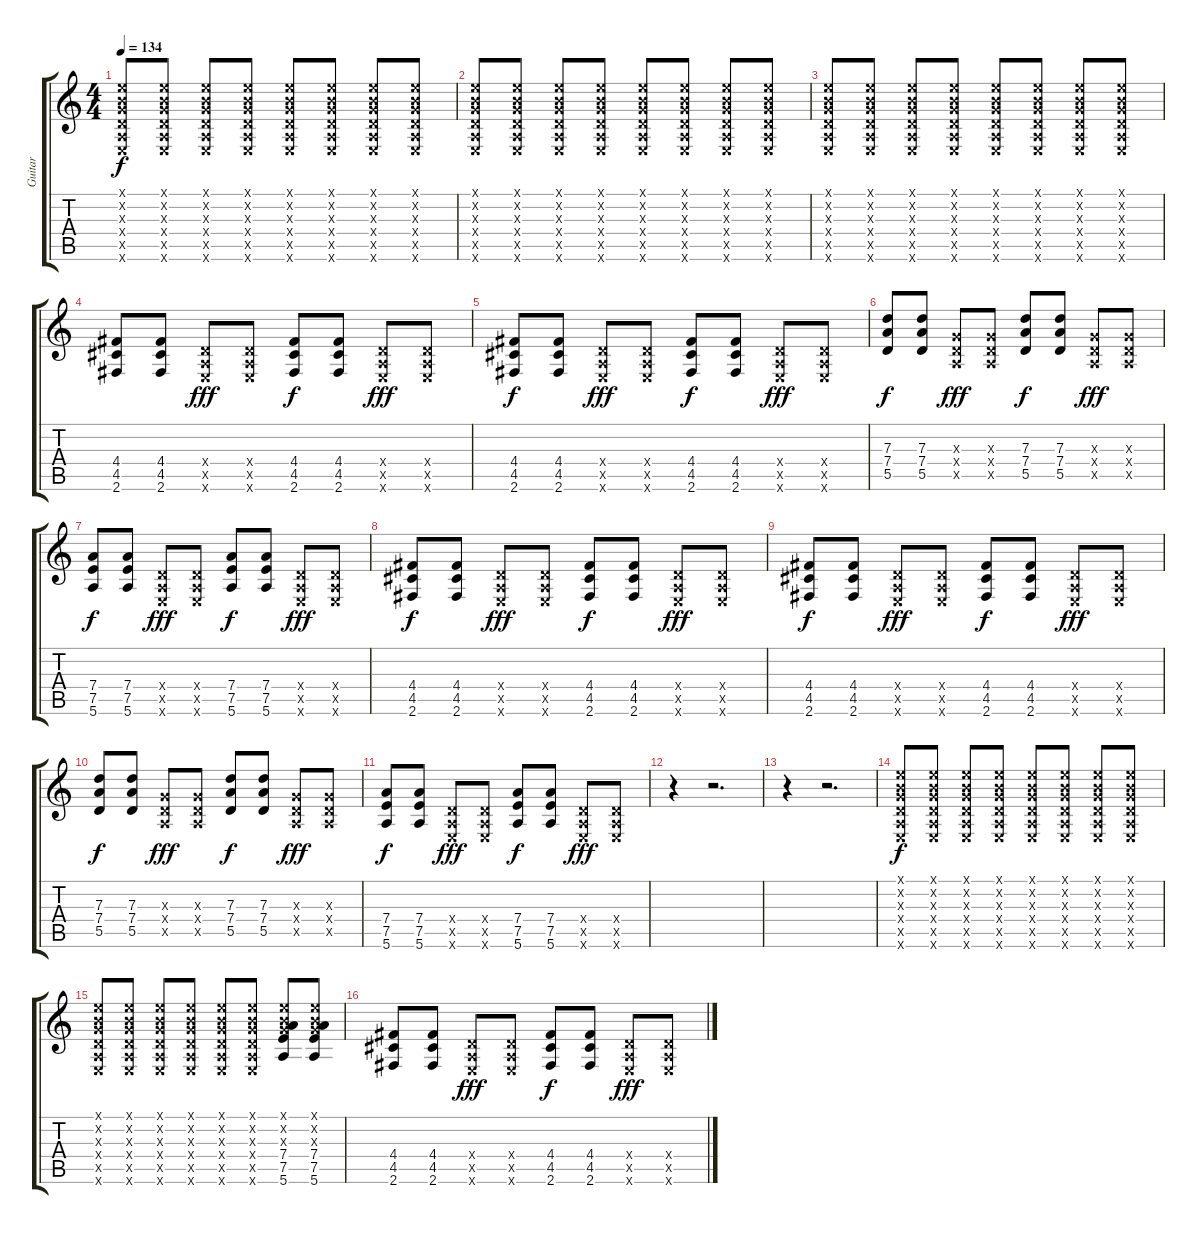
\track ("Guitar" "Guitar") {instrument distortionguitar}
\staff {score tabs}
\tuning (E4 B3 G3 D3 A2 E2) {hide}
\ts (4 4)
\tempo 134
\clef g2
\ks c
(0.1{x} 0.2{x} 0.3{x} 0.4{x} 0.5{x} 0.6{x}).8{dy f instrument distortionguitar} (0.1{x} 0.2{x} 0.3{x} 0.4{x} 0.5{x} 0.6{x}).8 (0.1{x} 0.2{x} 0.3{x} 0.4{x} 0.5{x} 0.6{x}).8 (0.1{x} 0.2{x} 0.3{x} 0.4{x} 0.5{x} 0.6{x}).8 (0.1{x} 0.2{x} 0.3{x} 0.4{x} 0.5{x} 0.6{x}).8 (0.1{x} 0.2{x} 0.3{x} 0.4{x} 0.5{x} 0.6{x}).8 (0.1{x} 0.2{x} 0.3{x} 0.4{x} 0.5{x} 0.6{x}).8 (0.1{x} 0.2{x} 0.3{x} 0.4{x} 0.5{x} 0.6{x}).8 |
(0.1{x} 0.2{x} 0.3{x} 0.4{x} 0.5{x} 0.6{x}).8 (0.1{x} 0.2{x} 0.3{x} 0.4{x} 0.5{x} 0.6{x}).8 (0.1{x} 0.2{x} 0.3{x} 0.4{x} 0.5{x} 0.6{x}).8 (0.1{x} 0.2{x} 0.3{x} 0.4{x} 0.5{x} 0.6{x}).8 (0.1{x} 0.2{x} 0.3{x} 0.4{x} 0.5{x} 0.6{x}).8 (0.1{x} 0.2{x} 0.3{x} 0.4{x} 0.5{x} 0.6{x}).8 (0.1{x} 0.2{x} 0.3{x} 0.4{x} 0.5{x} 0.6{x}).8 (0.1{x} 0.2{x} 0.3{x} 0.4{x} 0.5{x} 0.6{x}).8 |
(0.1{x} 0.2{x} 0.3{x} 0.4{x} 0.5{x} 0.6{x}).8 (0.1{x} 0.2{x} 0.3{x} 0.4{x} 0.5{x} 0.6{x}).8 (0.1{x} 0.2{x} 0.3{x} 0.4{x} 0.5{x} 0.6{x}).8 (0.1{x} 0.2{x} 0.3{x} 0.4{x} 0.5{x} 0.6{x}).8 (0.1{x} 0.2{x} 0.3{x} 0.4{x} 0.5{x} 0.6{x}).8 (0.1{x} 0.2{x} 0.3{x} 0.4{x} 0.5{x} 0.6{x}).8 (0.1{x} 0.2{x} 0.3{x} 0.4{x} 0.5{x} 0.6{x}).8 (0.1{x} 0.2{x} 0.3{x} 0.4{x} 0.5{x} 0.6{x}).8 |
(4.4 4.5 2.6).8 (4.4 4.5 2.6).8 (0.4{x} 0.5{x} 0.6{x}).8{dy fff} (0.4{x} 0.5{x} 0.6{x}).8 (4.4 4.5 2.6).8{dy f} (4.4 4.5 2.6).8 (0.4{x} 0.5{x} 0.6{x}).8{dy fff} (0.4{x} 0.5{x} 0.6{x}).8 |
(4.4 4.5 2.6).8{dy f} (4.4 4.5 2.6).8 (0.4{x} 0.5{x} 0.6{x}).8{dy fff} (0.4{x} 0.5{x} 0.6{x}).8 (4.4 4.5 2.6).8{dy f} (4.4 4.5 2.6).8 (0.4{x} 0.5{x} 0.6{x}).8{dy fff} (0.4{x} 0.5{x} 0.6{x}).8 |
(7.3 7.4 5.5).8{dy f} (7.3 7.4 5.5).8 (0.3{x} 0.4{x} 0.5{x}).8{dy fff} (0.3{x} 0.4{x} 0.5{x}).8 (7.3 7.4 5.5).8{dy f} (7.3 7.4 5.5).8 (0.3{x} 0.4{x} 0.5{x}).8{dy fff} (0.3{x} 0.4{x} 0.5{x}).8 |
(7.4 7.5 5.6).8{dy f} (7.4 7.5 5.6).8 (0.4{x} 0.5{x} 0.6{x}).8{dy fff} (0.4{x} 0.5{x} 0.6{x}).8 (7.4 7.5 5.6).8{dy f} (7.4 7.5 5.6).8 (0.4{x} 0.5{x} 0.6{x}).8{dy fff} (0.4{x} 0.5{x} 0.6{x}).8 |
(4.4 4.5 2.6).8{dy f} (4.4 4.5 2.6).8 (0.4{x} 0.5{x} 0.6{x}).8{dy fff} (0.4{x} 0.5{x} 0.6{x}).8 (4.4 4.5 2.6).8{dy f} (4.4 4.5 2.6).8 (0.4{x} 0.5{x} 0.6{x}).8{dy fff} (0.4{x} 0.5{x} 0.6{x}).8 |
(4.4 4.5 2.6).8{dy f} (4.4 4.5 2.6).8 (0.4{x} 0.5{x} 0.6{x}).8{dy fff} (0.4{x} 0.5{x} 0.6{x}).8 (4.4 4.5 2.6).8{dy f} (4.4 4.5 2.6).8 (0.4{x} 0.5{x} 0.6{x}).8{dy fff} (0.4{x} 0.5{x} 0.6{x}).8 |
(7.3 7.4 5.5).8{dy f} (7.3 7.4 5.5).8 (0.3{x} 0.4{x} 0.5{x}).8{dy fff} (0.3{x} 0.4{x} 0.5{x}).8 (7.3 7.4 5.5).8{dy f} (7.3 7.4 5.5).8 (0.3{x} 0.4{x} 0.5{x}).8{dy fff} (0.3{x} 0.4{x} 0.5{x}).8 |
(7.4 7.5 5.6).8{dy f} (7.4 7.5 5.6).8 (0.4{x} 0.5{x} 0.6{x}).8{dy fff} (0.4{x} 0.5{x} 0.6{x}).8 (7.4 7.5 5.6).8{dy f} (7.4 7.5 5.6).8 (0.4{x} 0.5{x} 0.6{x}).8{dy fff} (0.4{x} 0.5{x} 0.6{x}).8 |
r.4 r.2{d} |
r.4 r.2{d} |
(0.1{x} 0.2{x} 0.3{x} 0.4{x} 0.5{x} 0.6{x}).8{dy f} (0.1{x} 0.2{x} 0.3{x} 0.4{x} 0.5{x} 0.6{x}).8 (0.1{x} 0.2{x} 0.3{x} 0.4{x} 0.5{x} 0.6{x}).8 (0.1{x} 0.2{x} 0.3{x} 0.4{x} 0.5{x} 0.6{x}).8 (0.1{x} 0.2{x} 0.3{x} 0.4{x} 0.5{x} 0.6{x}).8 (0.1{x} 0.2{x} 0.3{x} 0.4{x} 0.5{x} 0.6{x}).8 (0.1{x} 0.2{x} 0.3{x} 0.4{x} 0.5{x} 0.6{x}).8 (0.1{x} 0.2{x} 0.3{x} 0.4{x} 0.5{x} 0.6{x}).8 |
(0.1{x} 0.2{x} 0.3{x} 0.4{x} 0.5{x} 0.6{x}).8 (0.1{x} 0.2{x} 0.3{x} 0.4{x} 0.5{x} 0.6{x}).8 (0.1{x} 0.2{x} 0.3{x} 0.4{x} 0.5{x} 0.6{x}).8 (0.1{x} 0.2{x} 0.3{x} 0.4{x} 0.5{x} 0.6{x}).8 (0.1{x} 0.2{x} 0.3{x} 0.4{x} 0.5{x} 0.6{x}).8 (0.1{x} 0.2{x} 0.3{x} 0.4{x} 0.5{x} 0.6{x}).8 (0.1{x} 0.2{x} 0.3{x} 7.4 7.5 5.6).8 (0.1{x} 0.2{x} 0.3{x} 7.4 7.5 5.6).8 |
(4.4 4.5 2.6).8 (4.4 4.5 2.6).8 (0.4{x} 0.5{x} 0.6{x}).8{dy fff} (0.4{x} 0.5{x} 0.6{x}).8 (4.4 4.5 2.6).8{dy f} (4.4 4.5 2.6).8 (0.4{x} 0.5{x} 0.6{x}).8{dy fff} (0.4{x} 0.5{x} 0.6{x}).8
